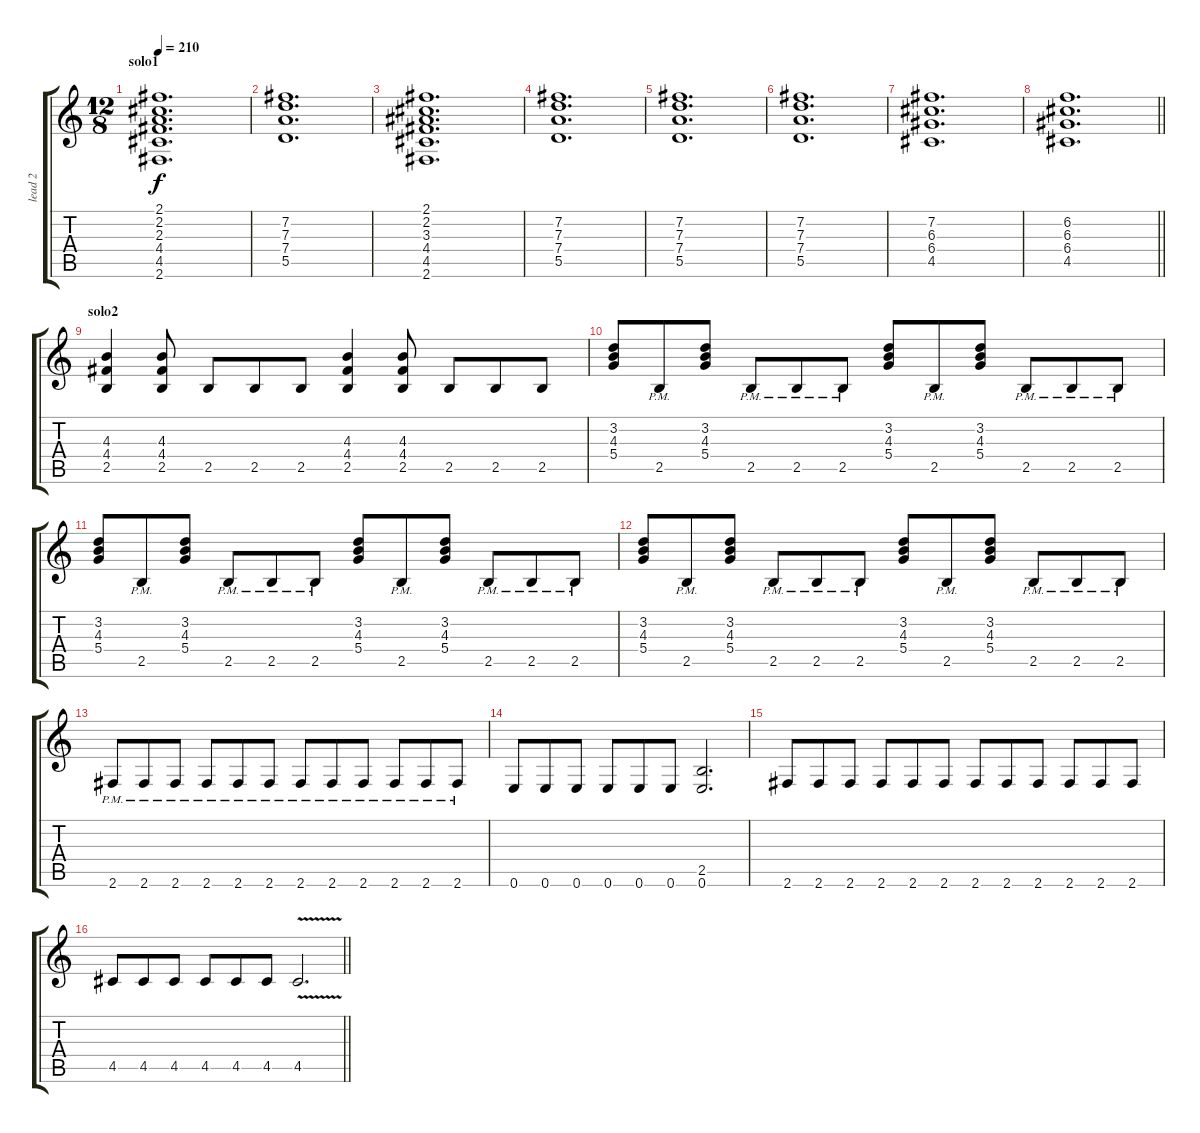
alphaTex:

\track ("lead 2" "lead 2") {instrument distortionguitar}
\staff {score tabs}
\tuning (E4 B3 G3 D3 A2 E2) {hide}
\ts (12 8)
\section ("" "solo1")
\tempo 210
\clef g2
\ks c
(2.1 2.2 2.3 4.4 4.5 2.6).1{d dy f} |
(7.2 7.3 7.4 5.5).1{d} |
(2.1 2.2 3.3 4.4 4.5 2.6).1{d} |
(7.2 7.3 7.4 5.5).1{d} |
(7.2 7.3 7.4 5.5).1{d} |
(7.2 7.3 7.4 5.5).1{d} |
(7.2 6.3 6.4 4.5).1{d} |
\barLineRight lightlight
(6.2 6.3 6.4 4.5).1{d} |
\section ("" "solo2")
(4.3 4.4 2.5).4 (4.3 4.4 2.5).8 2.5.8 2.5.8 2.5.8 (4.3 4.4 2.5).4 (4.3 4.4 2.5).8 2.5.8 2.5.8 2.5.8 |
(3.2 4.3 5.4).8 2.5{pm}.8 (3.2 4.3 5.4).8 2.5{pm}.8 2.5{pm}.8 2.5{pm}.8 (3.2 4.3 5.4).8 2.5{pm}.8 (3.2 4.3 5.4).8 2.5{pm}.8 2.5{pm}.8 2.5{pm}.8 |
(3.2 4.3 5.4).8 2.5{pm}.8 (3.2 4.3 5.4).8 2.5{pm}.8 2.5{pm}.8 2.5{pm}.8 (3.2 4.3 5.4).8 2.5{pm}.8 (3.2 4.3 5.4).8 2.5{pm}.8 2.5{pm}.8 2.5{pm}.8 |
(3.2 4.3 5.4).8 2.5{pm}.8 (3.2 4.3 5.4).8 2.5{pm}.8 2.5{pm}.8 2.5{pm}.8 (3.2 4.3 5.4).8 2.5{pm}.8 (3.2 4.3 5.4).8 2.5{pm}.8 2.5{pm}.8 2.5{pm}.8 |
2.6{pm}.8 2.6{pm}.8 2.6{pm}.8 2.6{pm}.8 2.6{pm}.8 2.6{pm}.8 2.6{pm}.8 2.6{pm}.8 2.6{pm}.8 2.6{pm}.8 2.6{pm}.8 2.6{pm}.8 |
0.6.8 0.6.8 0.6.8 0.6.8 0.6.8 0.6.8 (2.5 0.6).2{d} |
2.6.8 2.6.8 2.6.8 2.6.8 2.6.8 2.6.8 2.6.8 2.6.8 2.6.8 2.6.8 2.6.8 2.6.8 |
\barLineRight lightlight
4.5.8 4.5.8 4.5.8 4.5.8 4.5.8 4.5.8 4.5{v}.2{d}
